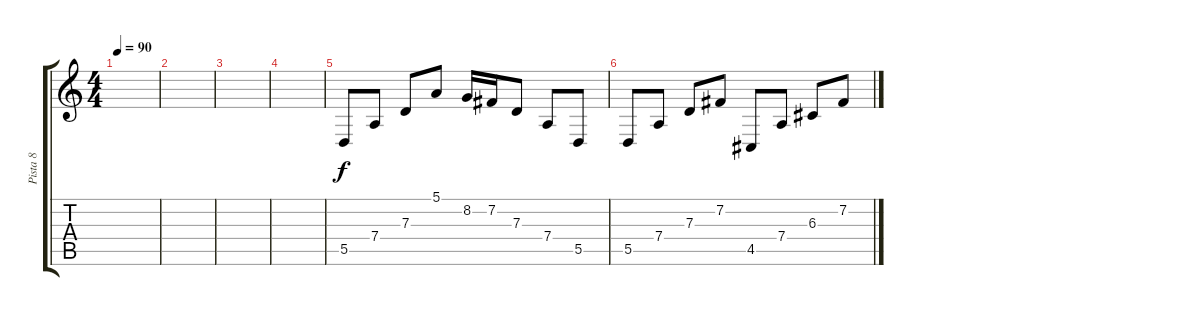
\track ("Pista 8" "Pista 8") {instrument acousticgrandpiano}
\staff {score tabs}
\tuning (E4 B3 G3 D3 A2 E2) {hide}
\ts (4 4)
\tempo 90
\clef g2
\ks c
|
|
|
|
5.5.8 7.4.8 7.3.8 5.1.8 8.2.16 7.2.16 7.3.8 7.4.8 5.5.8 |
5.5.8 7.4.8 7.3.8 7.2.8 4.5.8 7.4.8 6.3.8 7.2.8
